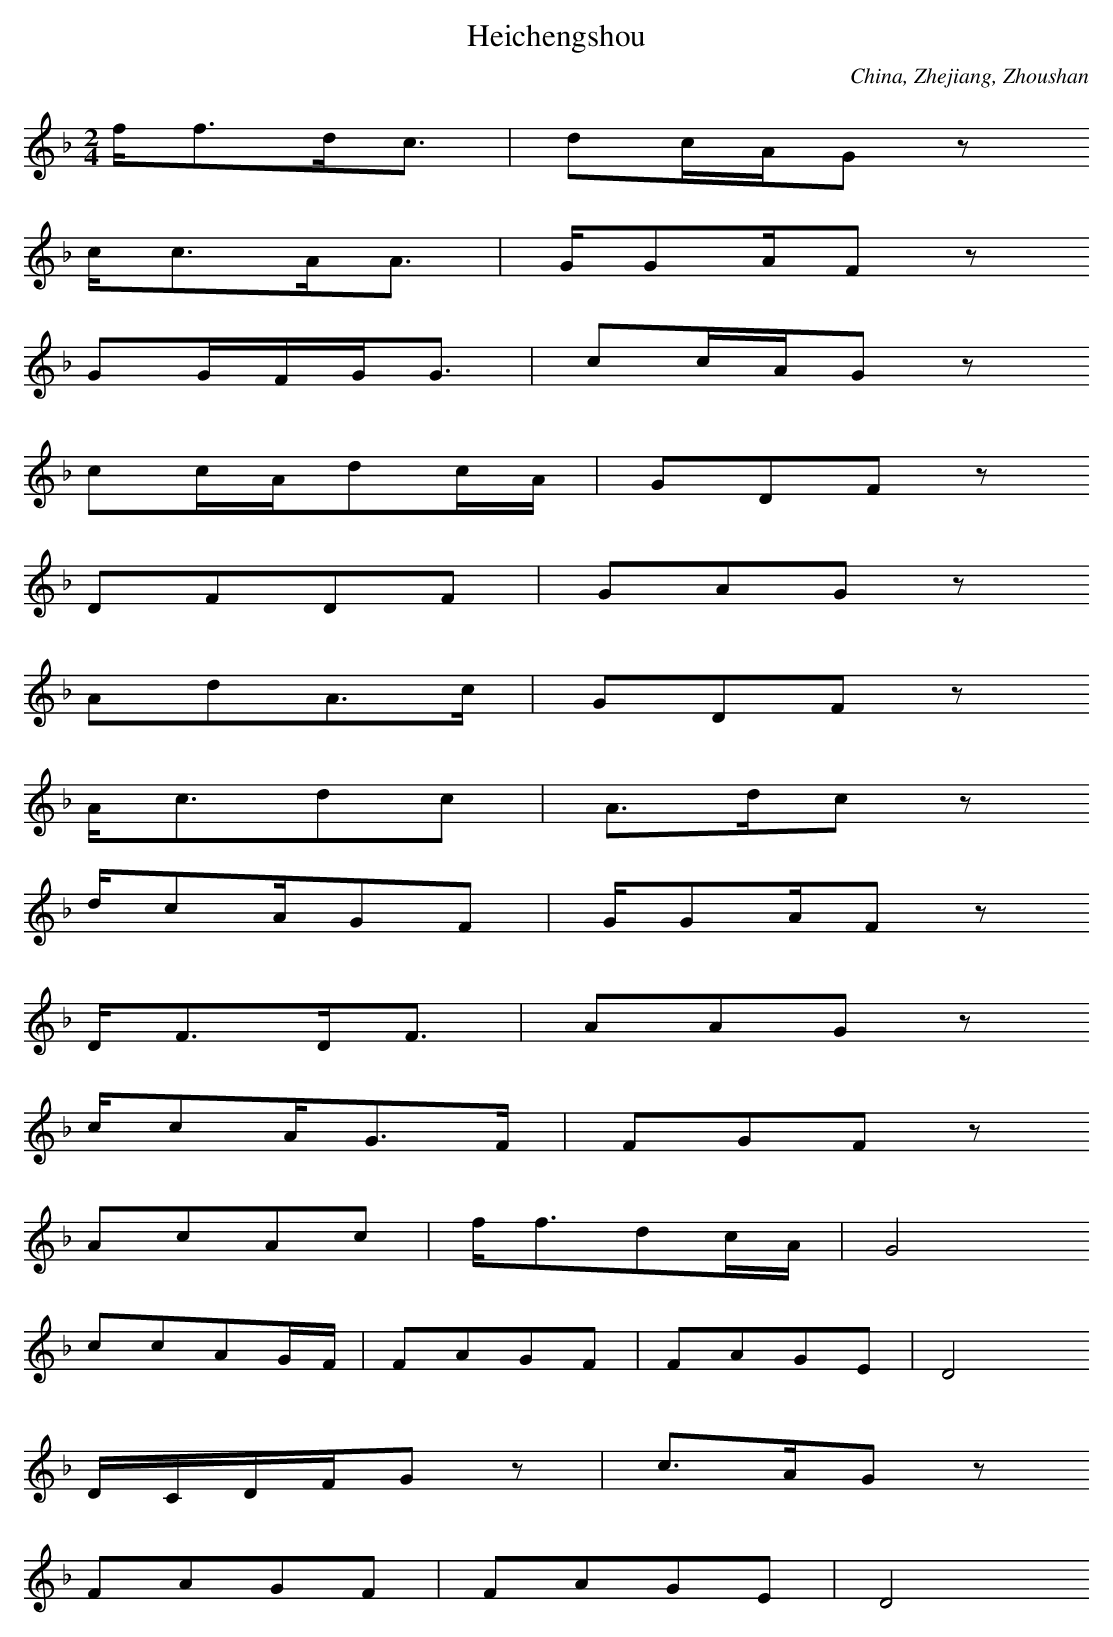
X:1
T: Heichengshou
O: China, Zhejiang, Zhoushan
M: 2/4
L: 1/16
K: F
ff3dc3 | d2cAG2z2
cc3AA3 | GG2AF2z2
G2GFGG3 | c2cAG2z2
c2cAd2cA | G2D2F2z2
D2F2D2F2 | G2A2G2z2
A2d2A3c | G2D2F2z2
Ac3d2c2 | A3dc2z2
dc2AG2F2 | GG2AF2z2
DF3DF3 | A2A2G2z2
cc2AG3F | F2G2F2z2
A2c2A2c2 | ff3d2cA | G8
c2c2A2GF | F2A2G2F2 | F2A2G2E2 | D8
DCDFG2z2 | c3AG2z2
F2A2G2F2 | F2A2G2E2 | D8
